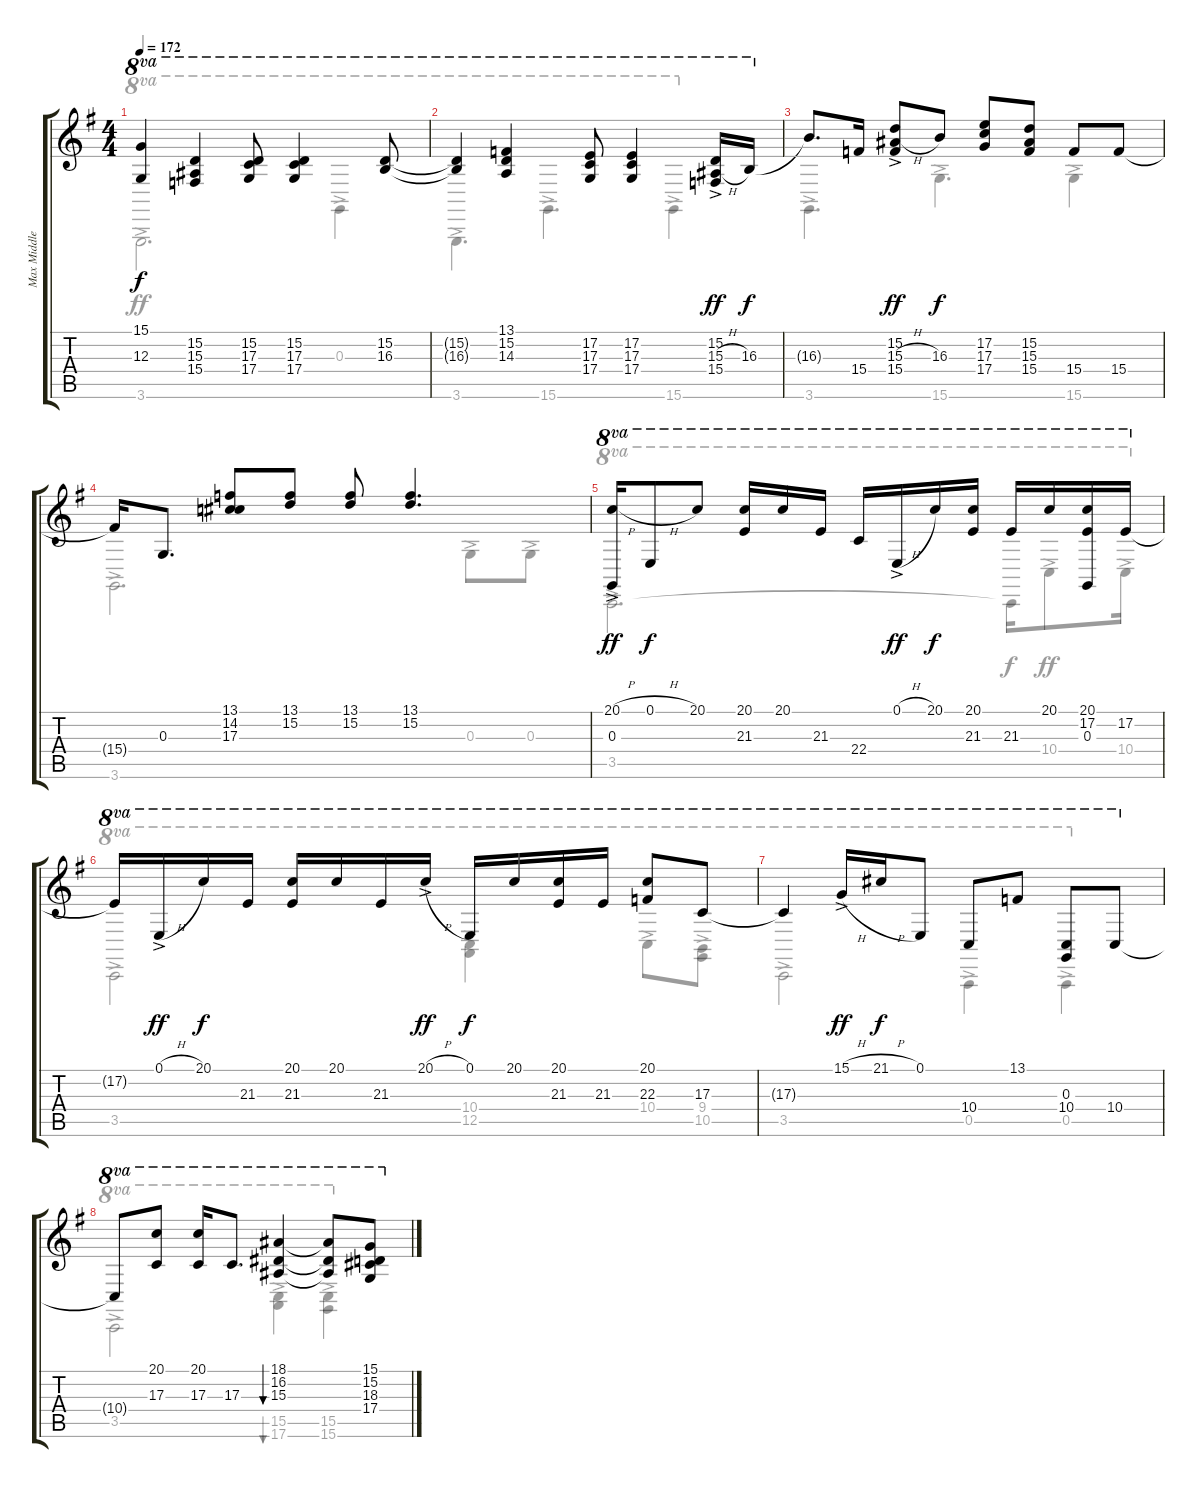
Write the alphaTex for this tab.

\track ("Max Middleton" "Max Middle") {instrument acousticgrandpiano}
\staff {score tabs}
\tuning (E4 B3 G3 D3 A2 E2) {hide}
\voice
\ts (4 4)
\tempo 172
\clef g2
\ks g
(15.1{t} 12.3{t}).4{ot 8va dy f} (15.2 15.3 15.4).4{ot 8va} (15.2 17.3 17.4).8{ot 8va} (15.2 17.3 17.4).4{ot 8va} (15.2 16.3).8{ot 8va} |
(15.2{t} 16.3{t}).4{ot 8va} (13.1 15.2 14.3).4{ot 8va} (17.2 17.3 17.4).8{ot 8va} (17.2 17.3 17.4).4{ot 8va} (15.2{ac} 15.3{h ac} 15.4{ac}).16{ot 8va dy ff} 16.3.16{ot 8va dy f} |
16.3{t}.8{d} 15.4.16 (15.2{ac} 15.3{h ac} 15.4{ac}).8{dy ff} 16.3.8{dy f} (17.2 17.3 17.4).8 (15.2 15.3 15.4).8 15.4.8 15.4.8 |
15.4{t}.16 0.3.8{d} (13.1 14.2 17.3).8 (13.1 15.2).8 (13.1 15.2).8 (13.1 15.2).4{d} |
(20.1{h ac} 0.3{ac}).16{ot 8va dy ff} 0.1{h}.8{ot 8va dy f} 20.1.8{ot 8va} (20.1 21.3).16{ot 8va} 20.1.16{ot 8va} 21.3.16{ot 8va} 22.4.16{ot 8va} 0.1{h ac}.16{ot 8va dy ff} 20.1.16{ot 8va dy f} (20.1 21.3).16{ot 8va} 21.3.16{ot 8va} 20.1.16{ot 8va} (20.1 17.2 0.3).16{ot 8va} 17.2.16{ot 8va} |
17.2{t}.16{ot 8va} 0.1{h ac}.16{ot 8va dy ff} 20.1.16{ot 8va dy f} 21.3.16{ot 8va} (20.1 21.3).16{ot 8va} 20.1.16{ot 8va} 21.3.16{ot 8va} 20.1{h ac}.16{ot 8va dy ff} 0.1.16{ot 8va dy f} 20.1.16{ot 8va} (20.1 21.3).16{ot 8va} 21.3.16{ot 8va} (20.1 22.3).8{ot 8va} 17.3.8{ot 8va} |
17.3{t}.4{ot 8va} 15.1{h ac}.16{ot 8va dy ff} 21.1{h}.16{ot 8va dy f} 0.1.8{ot 8va} 10.4.8{ot 8va} 13.1.8{ot 8va} (0.3 10.4).8{ot 8va} 10.4.8{ot 8va} |
10.4{t}.8{ot 8va} (20.1 17.3).8{ot 8va} (20.1 17.3).16{ot 8va} 17.3.8{d ot 8va} (18.1 16.2 15.3).4{bu 30 ot 8va} (18.1{t} 16.2{t} 15.3{t}).8{ot 8va} (15.1 15.2 18.3 17.4).8{ot 8va}
\voice
\clef g2
\ottava regular
\simile none
\ks g
3.6{ac}.2{d ot 8va dy ff} 0.3{ac}.4{ot 8va} |
3.6{ac}.4{d ot 8va} 15.6{ac}.4{d ot 8va} 15.6{ac}.4{ot 8va} |
3.6{ac}.4{d} 15.6{ac}.4{d} 15.6{ac}.4 |
3.6{ac}.2{d} 0.3{ac}.8 0.3{ac}.8 |
3.5{ac}.2{d ot 8va} 3.5{t}.16{ot 8va dy f} 10.4{ac}.8{ot 8va dy ff} 10.4{ac}.16{ot 8va} |
3.5{ac}.2{ot 8va} (10.4{ac} 12.5{ac}).4{ot 8va} 10.4{ac}.8{ot 8va} (9.4{ac} 10.5{ac}).8{ot 8va} |
3.5{ac}.2{ot 8va} 0.5{ac}.4{ot 8va} 0.5{ac}.4{ot 8va} |
3.5{ac}.2{ot 8va} (15.5{ac} 17.6{ac}).4{bu 30 ot 8va} (15.5{ac} 15.6{ac}).4{ot 8va}
